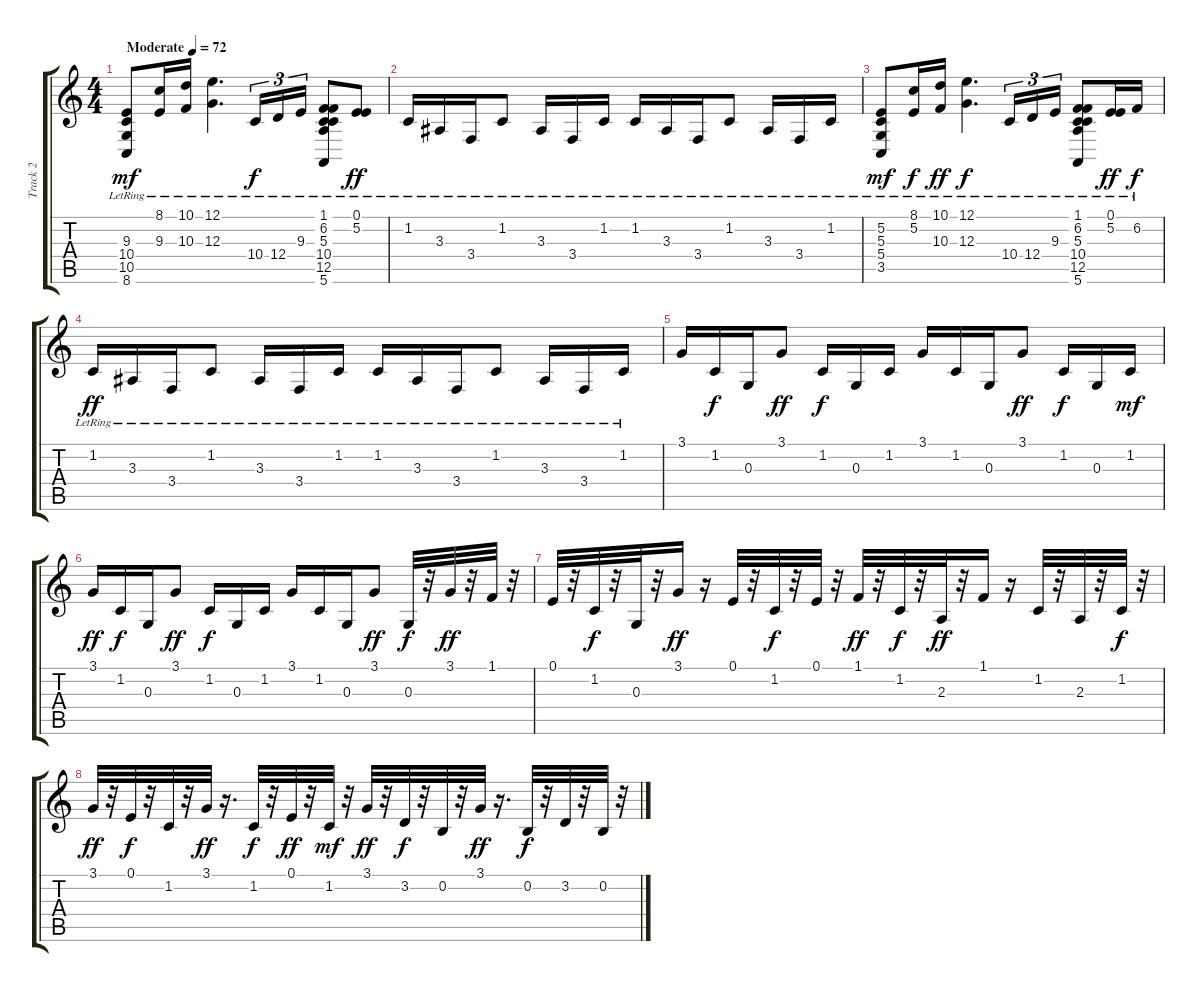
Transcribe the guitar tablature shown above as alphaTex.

\track ("Track 2" "Track 2") {instrument fx1rain}
\staff {score tabs}
\tuning (E4 B3 G3 D3 A2 E2) {hide}
\ts (4 4)
\tempo (72 "Moderate")
\clef g2
\ks c
(9.3{lr} 10.4{lr} 10.5{lr} 8.6{lr}).8{dy mf instrument fx1rain} (8.1{lr} 9.3{lr}).16 (10.1{lr} 10.3{lr}).16 (12.1{lr} 12.3{lr}).4{d} 10.4{lr}.16{tu (3 2) dy f} 12.4{lr}.16{tu (3 2)} 9.3{lr}.16{tu (3 2)} (1.1{lr} 6.2{lr} 5.3{lr} 10.4{lr} 12.5{lr} 5.6{lr}).8 (0.1{lr} 5.2{lr}).8{dy ff} |
1.2{lr}.16 3.3{lr}.16 3.4{lr}.16 1.2{lr}.8 3.3{lr}.16 3.4{lr}.16 1.2{lr}.16 1.2{lr}.16 3.3{lr}.16 3.4{lr}.16 1.2{lr}.8 3.3{lr}.16 3.4{lr}.16 1.2{lr}.16 |
(5.2{lr} 5.3{lr} 5.4{lr} 3.5{lr}).8{dy mf} (8.1{lr} 5.2{lr}).16{dy f} (10.1{lr} 10.3{lr}).16{dy ff} (12.1{lr} 12.3{lr}).4{d dy f} 10.4{lr}.16{tu (3 2)} 12.4{lr}.16{tu (3 2)} 9.3{lr}.16{tu (3 2)} (1.1{lr} 6.2{lr} 5.3{lr} 10.4{lr} 12.5{lr} 5.6{lr}).8 (0.1{lr} 5.2{lr}).16{dy ff} 6.2{lr}.16{dy f} |
1.2{lr}.16{dy ff} 3.3{lr}.16 3.4{lr}.16 1.2{lr}.8 3.3{lr}.16 3.4{lr}.16 1.2{lr}.16 1.2{lr}.16 3.3{lr}.16 3.4{lr}.16 1.2{lr}.8 3.3{lr}.16 3.4{lr}.16 1.2{lr}.16 |
3.1.16{volume 7 instrument pad1newage} 1.2.16{dy f} 0.3.16 3.1.8{dy ff} 1.2.16{dy f} 0.3.16 1.2.16 3.1.16 1.2.16 0.3.16 3.1.8{dy ff} 1.2.16{dy f} 0.3.16 1.2.16{dy mf} |
3.1.16{dy ff} 1.2.16{dy f} 0.3.16 3.1.8{dy ff} 1.2.16{dy f} 0.3.16 1.2.16 3.1.16 1.2.16 0.3.16 3.1.8{dy ff} 0.3.32{dy f} r.32 3.1.32{dy ff} r.32 1.1.32 r.32 |
0.1.32 r.32 1.2.32{dy f} r.32 0.3.32 r.32 3.1.16{dy ff} r.16 0.1.32 r.32 1.2.32{dy f} r.32 0.1.32 r.32 1.1.32{dy ff} r.32 1.2.32{dy f} r.32 2.3.32{dy ff} r.32 1.1.16 r.16 1.2.32 r.32 2.3.32 r.32 1.2.32{dy f} r.32 |
3.1.32{dy ff} r.32 0.1.32{dy f} r.32 1.2.32 r.32 3.1.32{dy ff} r.16{d} 1.2.32{dy f} r.32 0.1.32{dy ff} r.32 1.2.32{dy mf} r.32 3.1.32{dy ff} r.32 3.2.32{dy f} r.32 0.2.32 r.32 3.1.32{dy ff} r.16{d} 0.2.32{dy f} r.32 3.2.32 r.32 0.2.32 r.32
